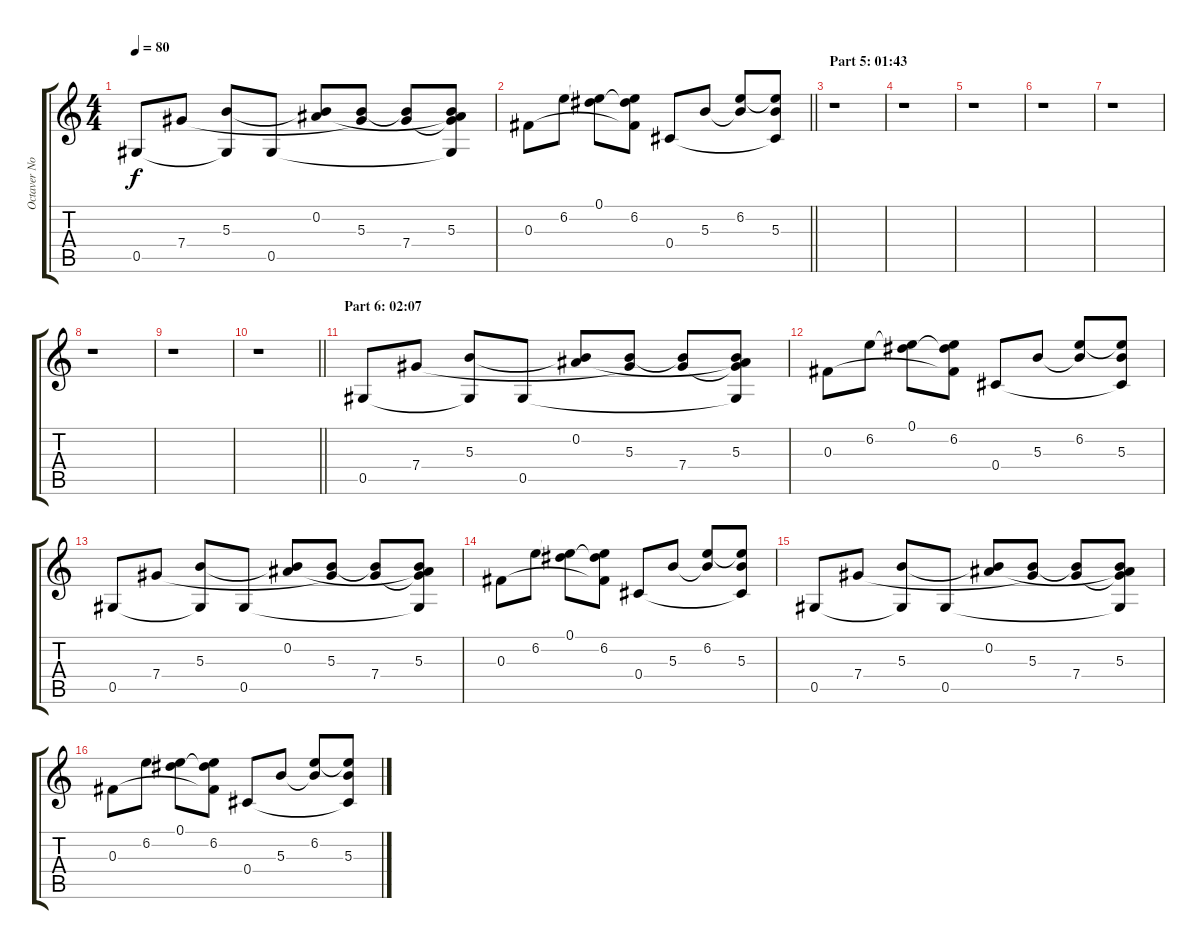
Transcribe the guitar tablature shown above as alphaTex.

\track ("Octaver Notes (Ignore Me)" "Octaver No") {instrument lead5charang}
\staff {score tabs}
\tuning (Eb5 Bb4 Gb4 Db4 Ab3 Eb3) {hide}
\ts (4 4)
\tempo 80
\clef g2
\ks c
0.5.8{dy f} 7.4.8 (5.3 0.5{t}).8 0.5.8 (0.2 5.3{t}).8 (5.3 7.4{t}).8 (5.3{t} 7.4).8 (0.2{t} 5.3 7.4{t} 0.5{t}).8 |
\barLineRight lightlight
0.3.8 6.2.8 (0.1 6.2{t}).8 (0.1{t} 6.2 0.3{t}).8 0.4.8 5.3.8 (6.2 5.3{t}).8 (6.2{t} 5.3 0.4{t}).8 |
\section ("" "Part 5: 01:43")
r.1 |
r.1 |
r.1 |
r.1 |
r.1 |
r.1 |
r.1 |
\barLineRight lightlight
r.1 |
\section ("" "Part 6: 02:07")
0.5.8 7.4.8 (5.3 0.5{t}).8 0.5.8 (0.2 5.3{t}).8 (5.3 7.4{t}).8 (5.3{t} 7.4).8 (0.2{t} 5.3 7.4{t} 0.5{t}).8 |
0.3.8 6.2.8 (0.1 6.2{t}).8 (0.1{t} 6.2 0.3{t}).8 0.4.8 5.3.8 (6.2 5.3{t}).8 (6.2{t} 5.3 0.4{t}).8 |
0.5.8 7.4.8 (5.3 0.5{t}).8 0.5.8 (0.2 5.3{t}).8 (5.3 7.4{t}).8 (5.3{t} 7.4).8 (0.2{t} 5.3 7.4{t} 0.5{t}).8 |
0.3.8 6.2.8 (0.1 6.2{t}).8 (0.1{t} 6.2 0.3{t}).8 0.4.8 5.3.8 (6.2 5.3{t}).8 (6.2{t} 5.3 0.4{t}).8 |
0.5.8 7.4.8 (5.3 0.5{t}).8 0.5.8 (0.2 5.3{t}).8 (5.3 7.4{t}).8 (5.3{t} 7.4).8 (0.2{t} 5.3 7.4{t} 0.5{t}).8 |
0.3.8 6.2.8 (0.1 6.2{t}).8 (0.1{t} 6.2 0.3{t}).8 0.4.8 5.3.8 (6.2 5.3{t}).8 (6.2{t} 5.3 0.4{t}).8
